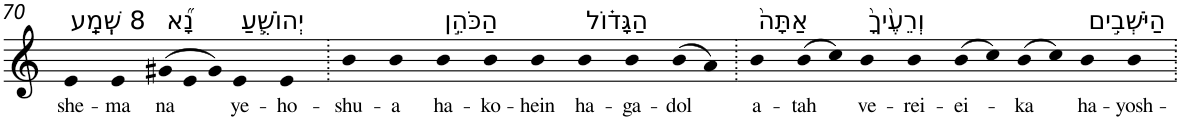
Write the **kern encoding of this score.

**kern	**text
*part1	*part1
*staff1	*staff1
*I"Piano	*
*I'Pno	*
!!LO:PB:g=z
*clefG2	*
*k[]	*
=70	=70
!LO:TX:a:t=8 שְֽׁמַֽע	!
!	!LO:LY:b
4e	she-
!	!LO:LY:b
4e	-ma
!LO:TX:a:t=נָ֞א	!
!	!LO:LY:b
(>12g#X	na
12e	.
12g#)	.
!LO:TX:a:t=יְהוֹשֻׁ֣עַ	!
!	!LO:LY:b
4e	ye-
!	!LO:LY:b
4e	-ho-
=71.	=71.
!	!LO:LY:b
4b	-shu-
!	!LO:LY:b
4b	-a
!LO:TX:a:t=הַכֹּהֵ֣ן	!
!	!LO:LY:b
4b	ha-
!	!LO:LY:b
4b	-ko-
!	!LO:LY:b
4b	-hein
!LO:TX:a:t=הַגָּד֗וֹל	!
!	!LO:LY:b
4b	ha-
!	!LO:LY:b
4b	-ga-
!	!LO:LY:b
(>8b	-dol
8a)	.
=72.	=72.
!LO:TX:a:t=אַתָּה֙	!
!	!LO:LY:b
4b	a-
!	!LO:LY:b
(>8b	-tah
8cc)	.
!LO:TX:a:t=וְרֵעֶ֙יךָ֙	!
!	!LO:LY:b
4b	ve-
!	!LO:LY:b
4b	-rei-
!	!LO:LY:b
(>8b	-ei-
8cc)	.
!	!LO:LY:b
(>8b	-ka
8cc)	.
!LO:TX:a:t=הַיֹּשְׁבִ֣ים	!
!	!LO:LY:b
4b	ha-
!	!LO:LY:b
4b	-yosh-
=.	=.
*-	*-
